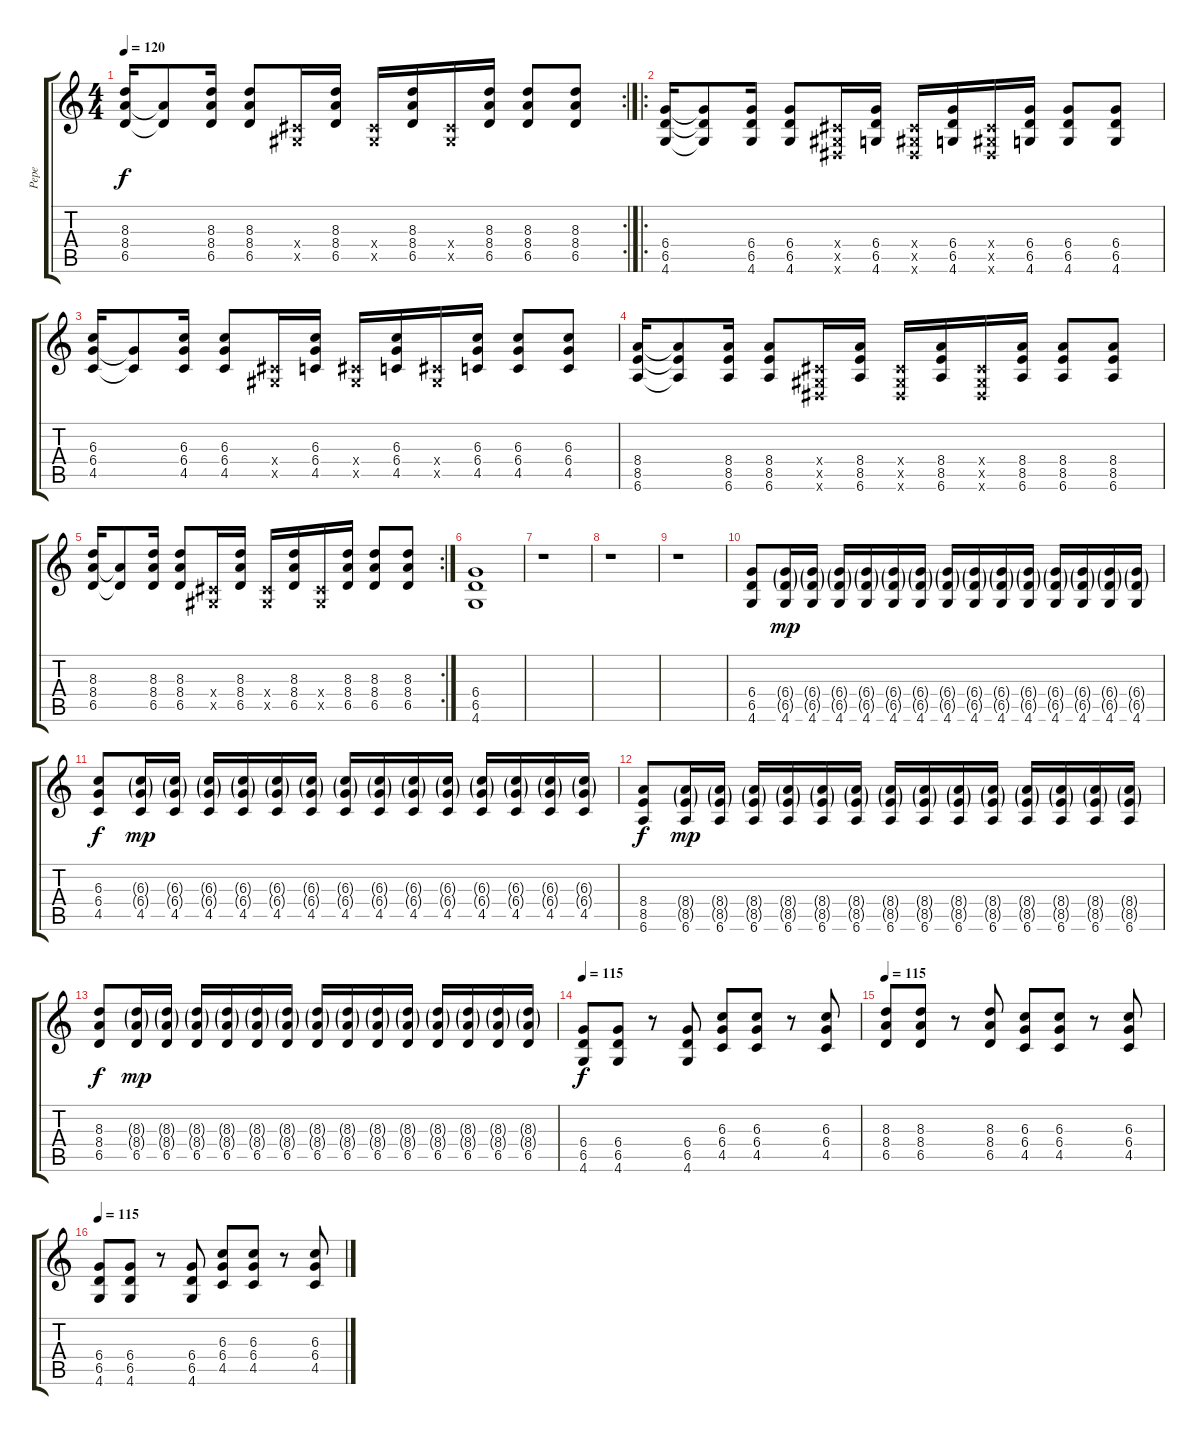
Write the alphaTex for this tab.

\track ("Pepe" "Pepe") {instrument distortionguitar}
\staff {score tabs}
\tuning (Eb4 Bb3 Gb3 Db3 Ab2 Eb2) {hide}
\rc 2
\ts (4 4)
\tempo 120
\clef g2
\ks c
(8.3 8.4 6.5).16{dy f} (8.4{t} 6.5{t}).8 (8.3 8.4 6.5).16 (8.3 8.4 6.5).8 (0.4{x} 0.5{x}).16 (8.3 8.4 6.5).16 (0.4{x} 0.5{x}).16 (8.3 8.4 6.5).16 (0.4{x} 0.5{x}).16 (8.3 8.4 6.5).16 (8.3 8.4 6.5).8 (8.3 8.4 6.5).8 |
\ro
(6.4 6.5 4.6).16 (6.4{t} 6.5{t} 4.6{t}).8 (6.4 6.5 4.6).16 (6.4 6.5 4.6).8 (0.4{x} 0.5{x} 0.6{x}).16 (6.4 6.5 4.6).16 (0.4{x} 0.5{x} 0.6{x}).16 (6.4 6.5 4.6).16 (0.4{x} 0.5{x} 0.6{x}).16 (6.4 6.5 4.6).16 (6.4 6.5 4.6).8 (6.4 6.5 4.6).8 |
(6.3 6.4 4.5).16 (6.4{t} 4.5{t}).8 (6.3 6.4 4.5).16 (6.3 6.4 4.5).8 (0.4{x} 0.5{x}).16 (6.3 6.4 4.5).16 (0.4{x} 0.5{x}).16 (6.3 6.4 4.5).16 (0.4{x} 0.5{x}).16 (6.3 6.4 4.5).16 (6.3 6.4 4.5).8 (6.3 6.4 4.5).8 |
(8.4 8.5 6.6).16 (8.4{t} 8.5{t} 6.6{t}).8 (8.4 8.5 6.6).16 (8.4 8.5 6.6).8 (0.4{x} 0.5{x} 0.6{x}).16 (8.4 8.5 6.6).16 (0.4{x} 0.5{x} 0.6{x}).16 (8.4 8.5 6.6).16 (0.4{x} 0.5{x} 0.6{x}).16 (8.4 8.5 6.6).16 (8.4 8.5 6.6).8 (8.4 8.5 6.6).8 |
\rc 2
(8.3 8.4 6.5).16 (8.4{t} 6.5{t}).8 (8.3 8.4 6.5).16 (8.3 8.4 6.5).8 (0.4{x} 0.5{x}).16 (8.3 8.4 6.5).16 (0.4{x} 0.5{x}).16 (8.3 8.4 6.5).16 (0.4{x} 0.5{x}).16 (8.3 8.4 6.5).16 (8.3 8.4 6.5).8 (8.3 8.4 6.5).8 |
(6.4 6.5 4.6).1{volume 3} |
r.1 |
r.1 |
r.1 |
(6.4 6.5 4.6).8{volume 10} (6.4{g} 6.5{g} 4.6).16{dy mp} (6.4{g} 6.5{g} 4.6).16 (6.4{g} 6.5{g} 4.6).16 (6.4{g} 6.5{g} 4.6).16 (6.4{g} 6.5{g} 4.6).16 (6.4{g} 6.5{g} 4.6).16 (6.4{g} 6.5{g} 4.6).16 (6.4{g} 6.5{g} 4.6).16 (6.4{g} 6.5{g} 4.6).16 (6.4{g} 6.5{g} 4.6).16 (6.4{g} 6.5{g} 4.6).16 (6.4{g} 6.5{g} 4.6).16 (6.4{g} 6.5{g} 4.6).16 (6.4{g} 6.5{g} 4.6).16 |
(6.3 6.4 4.5).8{dy f} (6.3{g} 6.4{g} 4.5).16{dy mp} (6.3{g} 6.4{g} 4.5).16 (6.3{g} 6.4{g} 4.5).16 (6.3{g} 6.4{g} 4.5).16 (6.3{g} 6.4{g} 4.5).16 (6.3{g} 6.4{g} 4.5).16 (6.3{g} 6.4{g} 4.5).16 (6.3{g} 6.4{g} 4.5).16 (6.3{g} 6.4{g} 4.5).16 (6.3{g} 6.4{g} 4.5).16 (6.3{g} 6.4{g} 4.5).16 (6.3{g} 6.4{g} 4.5).16 (6.3{g} 6.4{g} 4.5).16 (6.3{g} 6.4{g} 4.5).16 |
(8.4 8.5 6.6).8{dy f} (8.4{g} 8.5{g} 6.6).16{dy mp} (8.4{g} 8.5{g} 6.6).16 (8.4{g} 8.5{g} 6.6).16 (8.4{g} 8.5{g} 6.6).16 (8.4{g} 8.5{g} 6.6).16 (8.4{g} 8.5{g} 6.6).16 (8.4{g} 8.5{g} 6.6).16 (8.4{g} 8.5{g} 6.6).16 (8.4{g} 8.5{g} 6.6).16 (8.4{g} 8.5{g} 6.6).16 (8.4{g} 8.5{g} 6.6).16 (8.4{g} 8.5{g} 6.6).16 (8.4{g} 8.5{g} 6.6).16 (8.4{g} 8.5{g} 6.6).16 |
(8.3 8.4 6.5).8{dy f} (8.3{g} 8.4{g} 6.5).16{dy mp} (8.3{g} 8.4{g} 6.5).16 (8.3{g} 8.4{g} 6.5).16 (8.3{g} 8.4{g} 6.5).16 (8.3{g} 8.4{g} 6.5).16 (8.3{g} 8.4{g} 6.5).16 (8.3{g} 8.4{g} 6.5).16 (8.3{g} 8.4{g} 6.5).16 (8.3{g} 8.4{g} 6.5).16 (8.3{g} 8.4{g} 6.5).16 (8.3{g} 8.4{g} 6.5).16 (8.3{g} 8.4{g} 6.5).16 (8.3{g} 8.4{g} 6.5).16 (8.3{g} 8.4{g} 6.5).16 |
\tempo 115
(6.4 6.5 4.6).8{dy f} (6.4 6.5 4.6).8 r.8 (6.4 6.5 4.6).8 (6.3 6.4 4.5).8 (6.3 6.4 4.5).8 r.8 (6.3 6.4 4.5).8 |
\tempo 115
(8.3 8.4 6.5).8 (8.3 8.4 6.5).8 r.8 (8.3 8.4 6.5).8 (6.3 6.4 4.5).8 (6.3 6.4 4.5).8 r.8 (6.3 6.4 4.5).8 |
\tempo 115
(6.4 6.5 4.6).8 (6.4 6.5 4.6).8 r.8 (6.4 6.5 4.6).8 (6.3 6.4 4.5).8 (6.3 6.4 4.5).8 r.8 (6.3 6.4 4.5).8
